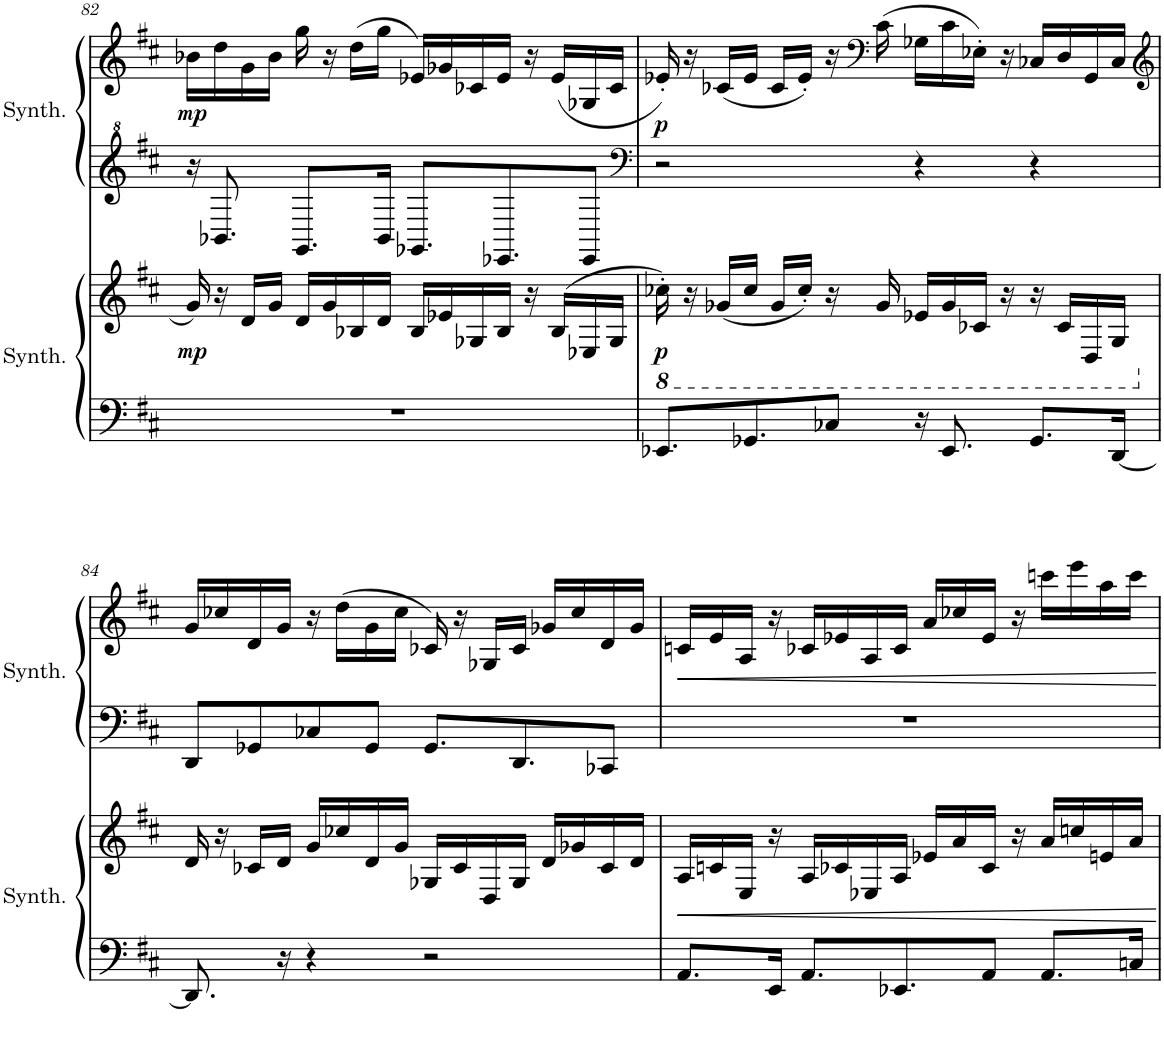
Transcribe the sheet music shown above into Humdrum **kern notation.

**kern	**kern	**dynam	**kern	**kern	**dynam
*part2	*part2	*part2	*part1	*part1	*part1
*staff4	*staff3	*staff3/4	*staff2	*staff1	*staff1/2
*I"Square Synthesizer	*	*	*I"Square Synthesizer	*	*
*I'Synth.	*	*	*I'Synth.	*	*
!!LO:PB:g=z
*clefF4	*clefG2	*	*clefG^2	*clefG2	*
*k[f#c#]	*k[f#c#]	*	*k[f#c#]	*k[f#c#]	*
*M4/4	*M4/4	*	*M4/4	*M4/4	*
=82	=82	=82	=82	=82	=82
!	!	!LO:DY:b	!	!	!LO:DY:b
1r	16g/	mp	16r	16b-X\LL	mp
.	16r	.	8.B-X/	16dd\	.
.	16d/LL	.	.	16g\	.
.	16g/JJ	.	.	16b-\JJ	.
.	16d/LL	.	8.G/L	16gg\	.
.	16g/	.	.	16r	.
.	16B-X/	.	.	(16dd\LL	.
.	16d/JJ	.	16B-/Jk	16gg\JJ	.
.	16B-/LL	.	8.G-X/L	16e-X/LL)	.
.	16e-X/	.	.	16g-X/	.
.	16G-X/	.	.	16c-X/	.
.	16B-/JJ	.	8.E-X/	16e-/JJ	.
.	16r	.	.	16r	.
.	(16B-/LL	.	.	(16e-/LL	.
.	16E-X/	.	8E-/J	16G-X/	.
.	16G-/JJ	.	.	16c-/JJ	.
=83	=83	=83	=83	=83	=83
*	*	*	*clefF4	*	*
*	*8ba	*	*	*	*
!	!	!LO:DY:b	!	!	!LO:DY:b
8.EE-X/L	16c-X'\)	p	2r	16e-X'/)	p
.	16r	.	.	16r	.
.	(16G-X/LL	.	.	(16c-X/LL	.
8.GG-X/	16c-/JJ	.	.	16e-/JJ	.
.	16G-/LL	.	.	16c-/LL	.
.	16c-'/JJ)	.	.	16e-'/JJ)	.
8C-X/J	16r	.	.	16r	.
*	*	*	*	*clefF4	*
.	16G-/	.	.	(16c-\	.
16r	16E-X/LL	.	4r	16G-X\LL	.
8.EE-/	16G-/	.	.	16c-\	.
.	16C-X/JJ	.	.	16E-X'\JJ)	.
.	16r	.	.	16r	.
8.GG-/L	16r	.	4r	16C-X/LL	.
.	16C-/LL	.	.	16D/	.
.	16DD/	.	.	16GG/	.
[16DD/Jk	16GG/JJ	.	.	16C-/JJ	.
!!LO:LB:g=z
=84	=84	=84	=84	=84	=84
*	*	*	*	*clefG2	*
*	*X8ba	*	*	*	*
8.DD/]	16d/	.	8DD/L	16g/LL	.
.	16r	.	.	16cc-X/	.
.	16c-X/LL	.	8GG-X/	16d/	.
16r	16d/JJ	.	.	16g/JJ	.
4r	16g/LL	.	8C-X/	16r	.
.	16cc-X/	.	.	(16dd\LL	.
.	16d/	.	8GG-/J	16g\	.
.	16g/JJ	.	.	16cc-\JJ	.
2r	16G-X/LL	.	8.GG-/L	16c-X/)	.
.	16c-/	.	.	16r	.
.	16D/	.	.	16G-X/LL	.
.	16G-/JJ	.	8.DD/	16c-/JJ	.
.	16d/LL	.	.	16g-X/LL	.
.	16g-X/	.	.	16cc-/	.
.	16c-/	.	8CC-X/J	16d/	.
.	16d/JJ	.	.	16g-/JJ	.
=85	=85	=85	=85	=85	=85
8.AA/L	16A/LL	.	1r	16cn/LL	.
.	16cn/	.	.	16e/	.
.	16E/JJ	.	.	16A/JJ	.
16EE/Jk	16r	.	.	16r	.
8.AA/L	16A/LL	.	.	16c-X/LL	.
.	16c-X/	.	.	16e-X/	.
.	16E-X/	.	.	16A/	.
8.EE-X/	16A/JJ	.	.	16c-/JJ	.
.	16e-X/LL	.	.	16a/LL	.
.	16a/	.	.	16cc-X/	.
8AA/J	16c-/JJ	.	.	16e-/JJ	.
.	16r	.	.	16r	.
8.AA/L	16a/LL	.	.	16cccn\LL	.
.	16ccn/	.	.	16eee\	.
.	16en/	.	.	16aa\	.
16Cn/Jk	16a/JJ	.	.	16ccc\JJ	.
=	=	=	=	=	=
*-	*-	*-	*-	*-	*-
